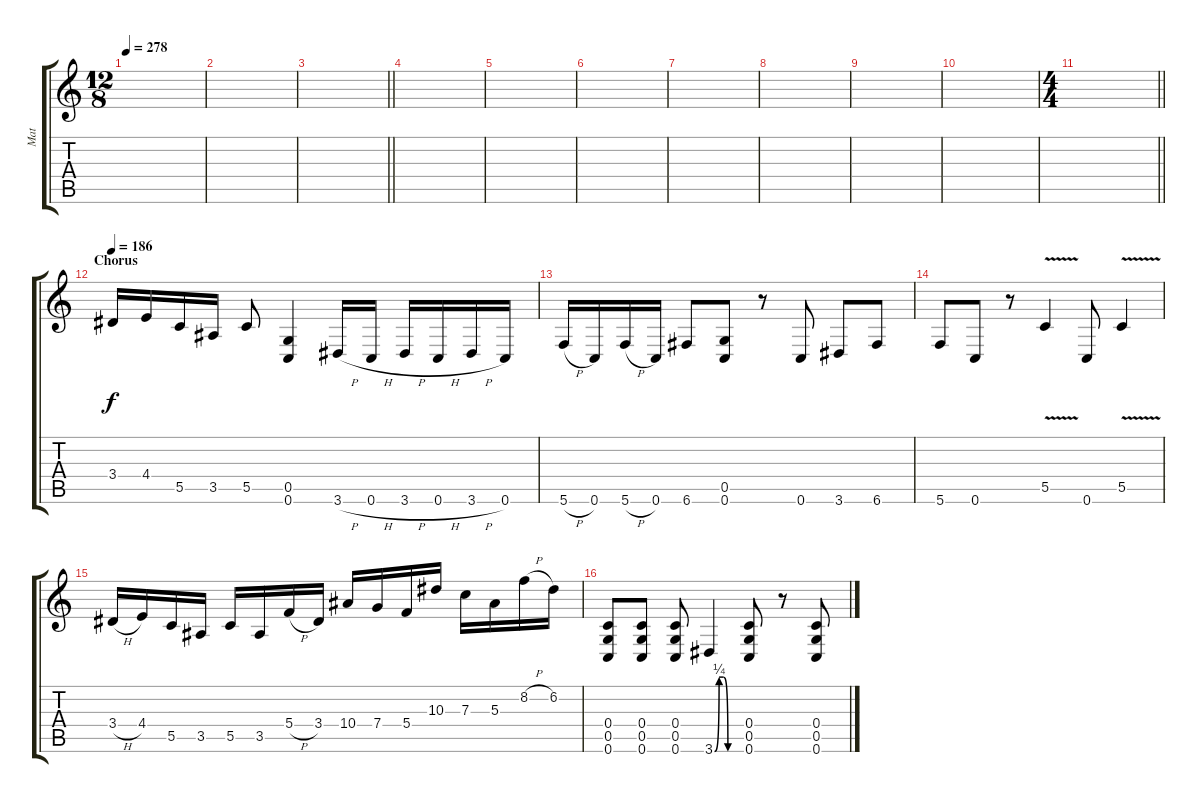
\track ("Mat" "Mat") {instrument distortionguitar}
\staff {score tabs}
\tuning (D4 A3 F3 C3 G2 C2) {hide}
\ts (12 8)
\tempo 278
\clef g2
\ks c
|
|
\barLineRight lightlight
|
|
|
|
|
|
|
|
\ts (4 4)
\barLineRight lightlight
|
\section ("" "Chorus")
\tempo 186
3.4.16{instrument distortionguitar} 4.4.16 5.5.16 3.5.16 5.5.8 (0.5 0.6).4 3.6{h}.16 0.6{h}.16 3.6{h}.16 0.6{h}.16 3.6{h}.16 0.6.16 |
5.6{h}.16 0.6.16 5.6{h}.16 0.6.16 6.6.8 (0.5 0.6).8 r.8 0.6.8 3.6.8 6.6.8 |
5.6.8 0.6.8 r.8 5.5{v}.4{instrument guitarharmonics} 0.6.8{instrument distortionguitar} 5.5{v}.4{instrument guitarharmonics} |
3.4{h}.16{instrument distortionguitar} 4.4.16 5.5.16 3.5.16 5.5.16 3.5.16 5.4{h}.16 3.4.16 10.4.16 7.4.16 5.4.16 10.3.16 7.3.16 5.3.16 8.2{h}.16 6.2.16 |
(0.4 0.5 0.6).8{instrument distortionguitar} (0.4 0.5 0.6).8 (0.4 0.5 0.6).8 3.6{be (custom 0 0 10 1 20 1 30 0 60 0)}.4 (0.4 0.5 0.6).8 r.8 (0.4 0.5 0.6).8
